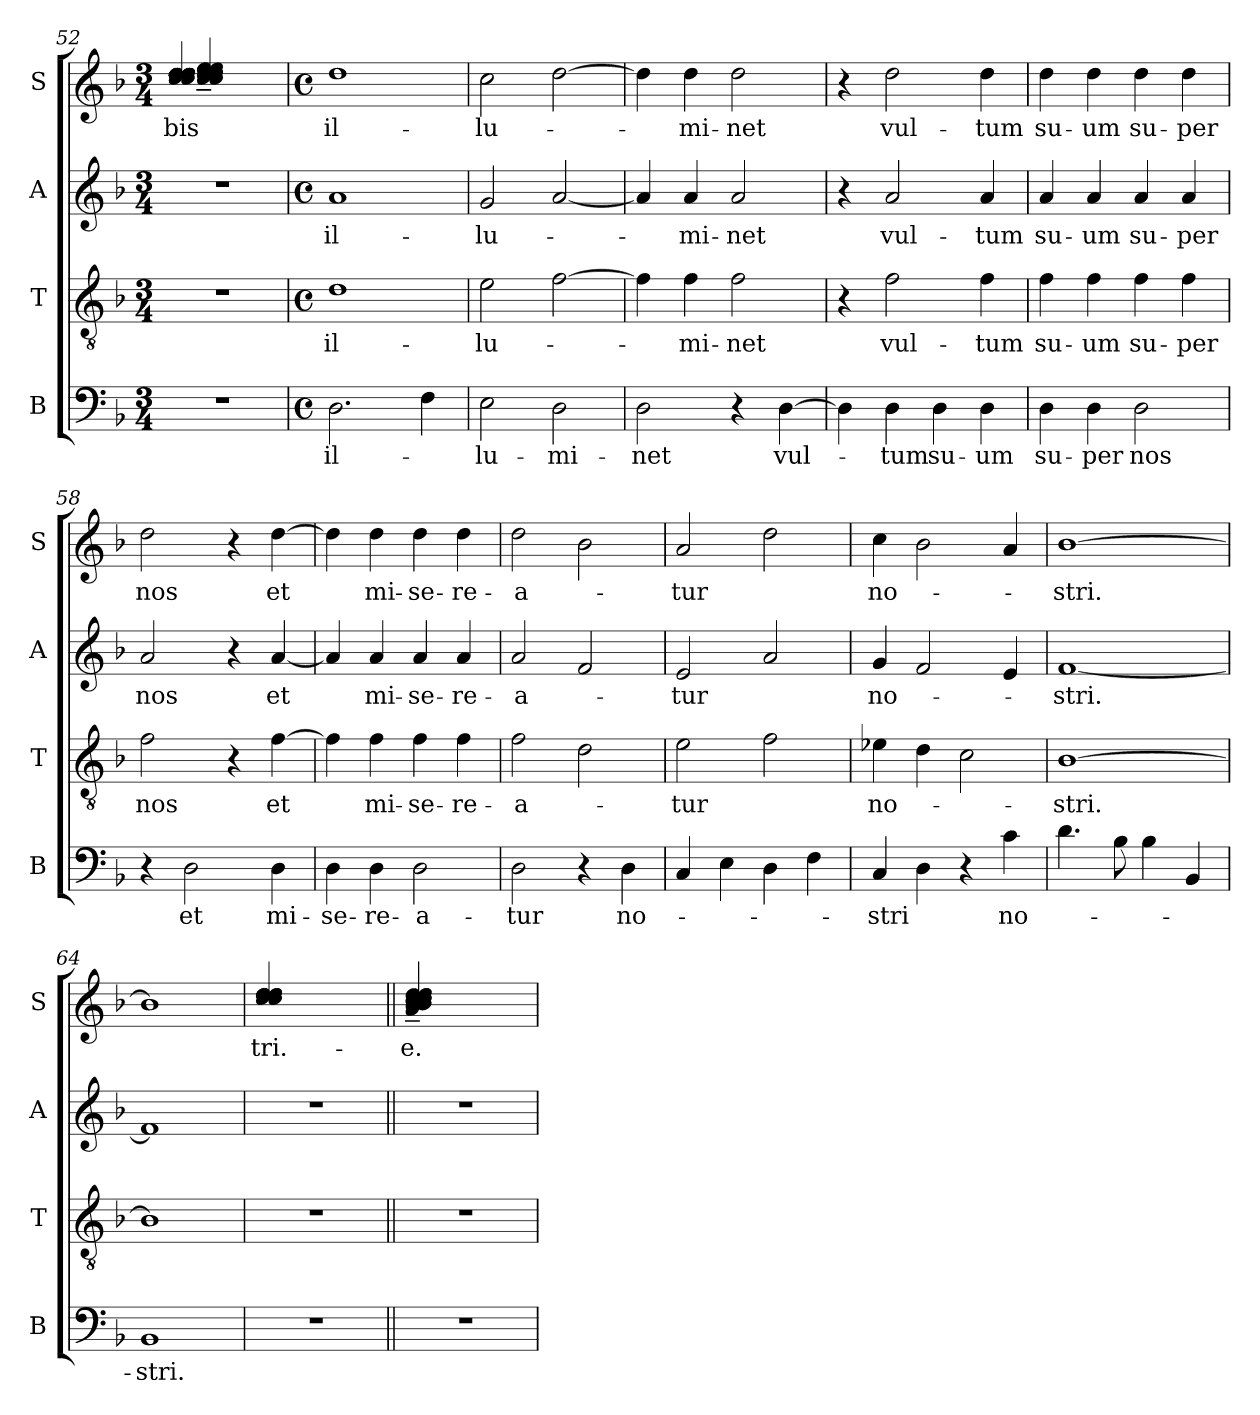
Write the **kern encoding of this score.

**kern	**text	**kern	**text	**kern	**text	**kern	**text
*part4	*part4	*part3	*part3	*part2	*part2	*part1	*part1
*staff4	*staff4	*staff3	*staff3	*staff2	*staff2	*staff1	*staff1
*I"B	*	*I"T	*	*I"A	*	*I"S	*
*I'B	*	*I'T	*	*I'A	*	*I'S	*
!!LO:LB:g=z
*clefF4	*	*clefGv2	*	*clefG2	*	*clefG2	*
*k[b-]	*	*k[b-]	*	*k[b-]	*	*k[b-]	*
*F:	*	*F:	*	*F:	*	*F:	*
*M3/4	*	*M3/4	*	*M3/4	*	*M3/4	*
=52	=52	=52	=52	=52	=52	=52	=52
!	!	!	!	!	!	!	!LO:LY:b
*	*	*	*	*	*	*^	*
!	!	!	!	!	!	!	!	!LO:LY:b
2.r	.	2.r	.	2.r	.	(4cc/ 4cc/ 4dd/ 4dd/ 4dd/ 4dd/ 4dd/ 4dd/ 4dd/ 4dd/ 4dd/ 4dd/	(4cc/~< 4cc/~< 4dd/~< 4dd/~< 4dd/~< 4dd/~< 4ee/~< 4ee/~< 4ee/~<	-bis
.	.	.	.	.	.	2ryy	2ryy	.
*	*	*	*	*	*	*v	*v	*
!!LO:PB:g=z
=53	=53	=53	=53	=53	=53	=53	=53
*M4/4	*	*M4/4	*	*M4/4	*	*M4/4	*
*met(c)	*	*met(c)	*	*met(c)	*	*met(c)	*
*	*	*	*	*	*	*^	*
!	!LO:LY:b	!	!LO:LY:b	!	!LO:LY:b	!	!	!LO:LY:b
*	*	*	*	*	*	*v	*v	*
2.D\	il-	1d	il-	1a	il-	1dd	il-
4F\	.	.	.	.	.	.	.
=54	=54	=54	=54	=54	=54	=54	=54
!	!LO:LY:b	!	!LO:LY:b	!	!LO:LY:b	!	!LO:LY:b
2E\	-lu-	2e\	-lu-	2g/	-lu-	2cc\	-lu-
!	!LO:LY:b	!	!	!	!	!	!
2D\	-mi-	[>2f\	.	[<2a/	.	[>2dd\	.
=55	=55	=55	=55	=55	=55	=55	=55
!	!LO:LY:b	!	!	!	!	!	!
2D\	-net	4f\]	.	4a/]	.	4dd\]	.
!	!	!	!LO:LY:b	!	!LO:LY:b	!	!LO:LY:b
.	.	4f\	-mi-	4a/	-mi-	4dd\	-mi-
!	!	!	!LO:LY:b	!	!LO:LY:b	!	!LO:LY:b
4r	.	2f\	-net	2a/	-net	2dd\	-net
!	!LO:LY:b	!	!	!	!	!	!
[>4D\	vul-	.	.	.	.	.	.
=56	=56	=56	=56	=56	=56	=56	=56
4D\]	.	4r	.	4r	.	4r	.
!	!LO:LY:b	!	!LO:LY:b	!	!LO:LY:b	!	!LO:LY:b
4D\	-tum	2f\	vul-	2a/	vul-	2dd\	vul-
!	!LO:LY:b	!	!	!	!	!	!
4D\	su-	.	.	.	.	.	.
!	!LO:LY:b	!	!LO:LY:b	!	!LO:LY:b	!	!LO:LY:b
4D\	-um	4f\	-tum	4a/	-tum	4dd\	-tum
=57	=57	=57	=57	=57	=57	=57	=57
!	!LO:LY:b	!	!LO:LY:b	!	!LO:LY:b	!	!LO:LY:b
4D\	su-	4f\	su-	4a/	su-	4dd\	su-
!	!LO:LY:b	!	!LO:LY:b	!	!LO:LY:b	!	!LO:LY:b
4D\	-per	4f\	-um	4a/	-um	4dd\	-um
!	!LO:LY:b	!	!LO:LY:b	!	!LO:LY:b	!	!LO:LY:b
2D\	nos	4f\	su-	4a/	su-	4dd\	su-
!	!	!	!LO:LY:b	!	!LO:LY:b	!	!LO:LY:b
.	.	4f\	-per	4a/	-per	4dd\	-per
=58	=58	=58	=58	=58	=58	=58	=58
!	!	!	!LO:LY:b	!	!LO:LY:b	!	!LO:LY:b
4r	.	2f\	nos	2a/	nos	2dd\	nos
!	!LO:LY:b	!	!	!	!	!	!
2D\	et	.	.	.	.	.	.
.	.	4r	.	4r	.	4r	.
!	!LO:LY:b	!	!LO:LY:b	!	!LO:LY:b	!	!LO:LY:b
4D\	mi-	[<4f\	et	[<4a/	et	[<4dd\	et
!!LO:LB:g=z
=59	=59	=59	=59	=59	=59	=59	=59
!	!LO:LY:b	!	!	!	!	!	!
4D\	-se-	4f\]	.	4a/]	.	4dd\]	.
!	!LO:LY:b	!	!LO:LY:b	!	!LO:LY:b	!	!LO:LY:b
4D\	-re-	4f\	mi-	4a/	mi-	4dd\	mi-
!	!LO:LY:b	!	!LO:LY:b	!	!LO:LY:b	!	!LO:LY:b
2D\	-a-	4f\	-se-	4a/	-se-	4dd\	-se-
!	!	!	!LO:LY:b	!	!LO:LY:b	!	!LO:LY:b
.	.	4f\	-re-	4a/	-re-	4dd\	-re-
=60	=60	=60	=60	=60	=60	=60	=60
!	!LO:LY:b	!	!LO:LY:b	!	!LO:LY:b	!	!LO:LY:b
2D\	-tur	2f\	-a-	2a/	-a-	2dd\	-a-
4r	.	2d\	.	2f/	.	2b-\	.
!	!LO:LY:b	!	!	!	!	!	!
4D\	no-	.	.	.	.	.	.
=61	=61	=61	=61	=61	=61	=61	=61
!	!	!	!LO:LY:b	!	!LO:LY:b	!	!LO:LY:b
4C/	.	2e\	-tur	2e/	-tur	2a/	-tur
4E\	.	.	.	.	.	.	.
4D\	.	2f\	.	2a/	.	2dd\	.
4F\	.	.	.	.	.	.	.
=62	=62	=62	=62	=62	=62	=62	=62
!	!LO:LY:b	!	!LO:LY:b	!	!LO:LY:b	!	!LO:LY:b
4C/	-stri	4e-X\	no-	4g/	no-	4cc\	no-
4D\	.	4d\	.	2f/	.	2b-\	.
4r	.	2c\	.	.	.	.	.
!	!LO:LY:b	!	!	!	!	!	!
4c\	no-	.	.	4e/	.	4a/	.
=63	=63	=63	=63	=63	=63	=63	=63
!	!	!	!LO:LY:b	!	!LO:LY:b	!	!LO:LY:b
4.d\	.	[>1B-	-stri.	[<1f	-stri.	[>1b-	-stri.
8B-\	.	.	.	.	.	.	.
4B-\	.	.	.	.	.	.	.
4BB-/	.	.	.	.	.	.	.
=64	=64	=64	=64	=64	=64	=64	=64
!	!LO:LY:b	!	!	!	!	!	!
1BB-	-stri.	1B-]	.	1f]	.	1b-]	.
!!LO:LB:g=z
=65	=65	=65	=65	=65	=65	=65	=65
!	!	!	!	!	!	!	!LO:LY:b
1r	.	1r	.	1r	.	(4cc/ 4cc/ 4dd/ 4dd/ 4dd/ 4dd/ 4dd/	-tri.-
.	.	.	.	.	.	2.ryy	.
=66||	=66||	=66||	=66||	=66||	=66||	=66||	=66||
!	!	!	!	!	!	!	!LO:LY:b
1r	.	1r	.	1r	.	(4a/~> 4b-/~> 4b-/~> 4cc/~> 4cc/~> 4cc/~> 4cc/~> 4dd/~> 4dd/~> 4dd/~>	e.
.	.	.	.	.	.	2.ryy	.
=	=	=	=	=	=	=	=
*-	*-	*-	*-	*-	*-	*-	*-
